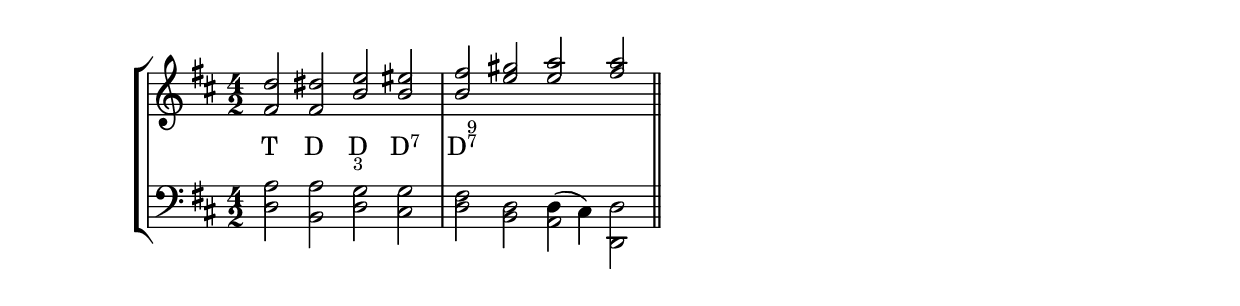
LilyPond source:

% a lilypond cadence for demonstrating the use of harmonyli
% (c) 2019 Frankfurt, Germany, Karsten Reincke
% This file is licensed under CC-BY-SA 4.0 international
% for details see https://creativecommons.org/licenses/by-sa/4.0/
\version "2.18.2"

\header { tagline = "" }
% harmonyli.ly :- a library for inserting Riemanm Function 
% Analysis Symbols into a musical score created by LilyPOnd
%
% Copyright (c) 2019 Karsten Reincke, Frankfurt
%
% This file is distributed either under the terms of the MIT license or under 
% the terms of the GPLv3 license. Feel free to choose the distribution method 
% you prefer by deleting the unsuitable licensing statement (Don't delete both): 
%
% (a) If you want to use it under the terms of the MIT license erase the 
%     following GPLv3 licensing statement:
% (b) If you want to use harmonyli.ly under the terms of the GPLv2 license
%      erase the following MIT license text
%
% GPLv3-Licensing Statement
% -------------------------

% This program is free software: you can redistribute it and/or modify
% it under the terms of the GNU General Public License as published by
% the Free Software Foundation, either version 3 of the License, or
% (at your option) any later version.

% This program is distributed in the hope that it will be useful,
% but WITHOUT ANY WARRANTY; without even the implied warranty of
% MERCHANTABILITY or FITNESS FOR A PARTICULAR PURPOSE.  See the
% GNU General Public License for more details.

% You should have received a copy of the GNU General Public License
% along with this program.  If not, see <https://www.gnu.org/licenses/>.

% MIT-License and Licensing Statement
% --------------------------------------
% Copyright 2019 Karsten Reincke, Frankfurt

% Permission is hereby granted, free of charge, to any person 
% obtaining a copy of this software and associated documentation 
% files (the "Software"), to deal in the Software without 
% restriction, including without limitation the rights to use, 
% copy, modify, merge, publish, distribute, sublicense, and/or sell 
% copies of the Software, and to permit persons to whom the 
% Software is furnished to do so, subject to the following conditions:

% The above copyright notice and this permission notice shall be 
% included in all copies or substantial portions of the Software.

% THE SOFTWARE IS PROVIDED "AS IS", WITHOUT WARRANTY OF ANY KIND, 
% EXPRESS OR IMPLIED, INCLUDING BUT NOT LIMITED TO THE WARRANTIES 
% OF MERCHANTABILITY, FITNESS FOR A PARTICULAR PURPOSE AND 
% NONINFRINGEMENT. IN NO EVENT SHALL THE AUTHORS OR COPYRIGHT 
% HOLDERS BE LIABLE FOR ANY CLAIM, DAMAGES OR OTHER LIABILITY, 
% WHETHER IN AN ACTION OF CONTRACT, TORT OR OTHERWISE, ARISING 
% FROM, OUT OF OR IN CONNECTION WITH THE SOFTWARE OR THE USE 
% OR OTHER DEALINGS IN THE SOFTWARE.
%
% Some Compliance Hints: 
% ----------------------
% (A) MIT Usage
% -------------
% (1) For using harmonyli.ly compliantly it is sufficient if the
% MIT license text is part of this file.
% (2) For modifying harmonyli.ly compliantly or for using part of
% it, it is sufficient if the MIT license text is included in 
% all copies or substantial portions
% (3) Under the terms of the MIT license you may use harmonyli.ly
% as part of your overarching work and you may distribute this
% overarching complex as whole under any license you want. But
% you may not erase the MIT license text in this file or in
% all derived files - just as the MIT license requires:
%
% The above copyright notice and this permission notice shall be 
% included in all copies or substantial portions of the Software.
%
% (B) GPLv3 Usage
% ---------------
% If you prefer to distribute harmonyli.ly under the terms of the
% GPLv3, then you have to fulfill all requirements of the GPLv3,
% especially those of §4 and §5 (strong copyleft effect and so on)
% and those of §6 (Conveying Non-Source Forms)
%
%%%%%%%%%%%%%%%%%%%%%%%%%%%%%%%%%%%%%%%%%%%%%%%%%%%%%%%%%%%%%%%%%%%%

% Reference to groundwork
% -----------------------
% harmonyli.ly heavily uses ideas and code of Klaus Blum's groundwork which has 
% been published in the 'Lilypond Snippet Repository':
% -> http://lsr.di.unimi.it/LSR/Item?id=967
%
% In a mail from Nov. the 4th 2019 Klaus Blum explicitly approved that he 
% a) distributes his code under the terms of the (American) public domain 
% b) agrees to use his file as groundwork for harmonyli.ly
% c) to distribute the result under the terms of of a dual-license: the user 
%    shall be enabled to choose whether he wants to use it under the terms
%   of the GPLv3 or the MIT
%
% Just as Klaus Blum's groundwork, also harmonyli.ly uses some explanations of 
% Neil Puttock by which he described the use text span engraver.
% -> http://www.mail-archive.com/lilypond-user%40gnu.org/msg60732.html
%%%%%%%%%%%%%%%%%%%%%%%%%%%%%%%%%%%%%%%%%%%%%%%%%%%%%%%%%%%%%%%%%%%%

\version "2.18.2"

%%%%%%%%%%%%%%%%%%%%%%%%%%%%%%%%%%%%%%%%%%%%%%%%%%%%%%%%%%%%%%%%%%%%%%
% Definition using the EBNF to formally describe the structure of a
% Riemann Functional Symbol ( = part of the functional harmony theory)
% 
% RFS ::= {x},(cRS|RS),{DV} { BN }, { SN }, {AN, {AN, {AN, {AN, {AN}}}}}, {FS}
%
% cRS ::= RS,DV /* not separated by a blank */
%
%  RS ::= 'T' | 't' | 'S' | 's' | 'SS' | 'D' | 'd' | 'DD' 
%
%  DV ::= 'p' | 'P' | 'g' | 'G' | 
%
%   x ::= 'x' /* cross thought the RS */ 
%
%  BN ::= '1', ... ,'7'
%  SN ::= AN
%  AN ::= '1', ... ,'12'
%
% Note: this is a syntactical definition. There is a semantical restriction
% which cannot easily be expressed by a context free grammar. The condition
% is 'AN1 < AN2 < AN3 < AN4 < AN5'. Therefore we only use the symbol AN
%
% Note: This definition also allows to express some a bit esoteric analyze 
% results like (Double Dominant or Double Sub dominant or Tonika,... relative
% counter relative) without no root tone / note. It depends on the context
% (and the viewpoint of the analyzer), which of them are semantically adequate.  
%%%%%%%%%%%%%%%%%%%%%%%%%%%%%%%%%%%%%%%%%%%%%%%%%%%%%%%%%%%%%%%%%%%%%%%%%%%

%%%%%%%%%%%%%%%%%%%%%%%%%%%%%%%%%%%%%%%%%%%%%%%%%%%%%%%%%%%%%%%%%%%%%%%%%%%
% Some implementation details:
% We refer to the parts of a RFS by the following identifiers:
%
%                              5 added note number = e | e5
%                              4 added note number = d | d4
%                              3 added note number = c | c3
% Sopran-Note-Number = S | SN  2 added note number = b | b2
% Riemann-Symbol = RS          1 added note number = a | a1  fillstring = fs | FS
% Bass-Note-Number = B | BN
% 
%
% This harmonyli.ly offers 3 interfaces:
%
% A) The basic method of harmonyli.ly is 'rfs' (riemann functional symbol). It 
% expects all elements of an RFS at a specific position and none of them may be 
% forgotten. If any of elements shall not be used, then the respective argument 
% must contain a "".
%
% Advantage: The analyzer gets the complete freedom to create his own version.
% Disadvantage: He must respect all details for not getting surprising results
% 
% B) The core method of harmonyli.ly is the method 'RFS'. It takes the naked 
% Riemann Symbol (like T, Tp, S, D, ...) and a list of pairs using the values of 
% BNoteKey, SNoteKey, ... as keys and as value any string / markup the user 
% wants to insert into the Riemann Function Symbol
%
% On this level, there exist 4 variants:
%   a) the method RFS - as described above
%   b) the method dRFS :- doubling the root RS symbol
%   c) the method xRFS :- crossing out the root RS symbol
%   d) the method xdRFS :- crossing out the doubled root RS symbol 
%
% Advantage: The analyzer may ignore the key value pairs he do not need.
% Disadvantage: He must know / respect the syntax of an association list
%
% C) Finally harmonyli.ly offers some often used instantiations of RFS
% as prepared functions
%
% Advantage: It is simple to insert such fixed RFS.
% Disadvantage: Not all RFS are delivered as fixed RFS
%%%%%%%%%%%%%%%%%%%%%%%%%%%%%%%%%%%%%%%%%%%%%%%%%%%%%%%%%%%%%%%%%%%%%%%%%%%%




%%%%%%%%%%%%%%%%%%%%%%%%%%%%%%%%%%%%%%%%%%%%%%%%%%%%%%%%%%%%%%%%%%%%%%%%%%
%
% About some special features
%
% (1) intermediary dominant and intermediary sections
% -----------------------------------------------
% Sometimes, the musicologist wants to express that in an intermediary section
% all chords function with respect to an intermediary harmonical focus instead
% being described with respect to the basic tone. 
% 
% The most simple example for such an intermediary section is the 'intermediary 
% dominant' (in German: 'Zwischendominante): It is not the dominant of the (
% keynote) tonic, but the dominant of the following chord.

% Moreover, sometimes the chord to which an intermediary section is refered
% does not close the section but is replaced by a functional equivalent. A
% famous example is the 'deceptive cadence' as closure of such an intermediary
% section.

% Hence, sometimes the musicologist does not only want to express that he reads
% a succession of chords as an intermediary section, he also want to explicitly
% name the assumed harmonical focus.

% For that purpose harmonyli.ly offers rows of intermediary chords:
%
% IntermediarySection ::- 'initIntermediaryAccords' RFS+ closingRFS
%                 RFS ::- /* see above */
%          closingRFS ::- RFS with special parameter 'Context'
%
%
% (2) ZoomAnalyses
% ----------------
%
% In theoretical harmonical analyses often each analysis symbol refers to one 
% chord. In practical harmoncal analyses the analysis symbols refer to rows of 
% tones which are treated as passing notes.

% But sometimes, the musicologist does not want to ignore some shorter notes.
% Instead of this, he wants to increase the granularity of his symbols by
% integrating such 'detail notes' into his symbol. He wants to zoom into the
% the score.
%
% The most known example is the suspended chord as for example
%   6>5
%   4>3
%  D 
%
% For enabling musicologists to express such details, harmonyli.ly offers
% ZoomAreas. ZoomAreas use one pure Riemann Symbol for all chords, and the
% differences of the cords are described by numbers referring to the base tone
% of the chord
%
% ZoomArea ::- 
%     'initZoomArea' 
%     'setZoomRoot' 
%     'openZoomArea'
%     'setZoomSuccessor'+
%     'closeZoomArea'
%%%%%%%%%%%%%%%%%%%%%%%%%%%%%%%%%%%%%%%%%%%%%%%%%%%%%%%%%%%%%%%%%%%%%%%%%%%%%
% ---------------------------------------------------------------------
% Harmonyli Interface No 1: The basic method for inserting all manually
% ---------------------------------------------------------------------

#(define-markup-command (rsf layout props FunctionLetter SopranoNote BassNote OptA OptB OptC OptD OptE FillStr)
   (markup? markup? markup? markup? markup? markup? markup? markup? markup?)
   (interpret-markup layout props
     #{
       \markup{
         \concat {
           \override #'(baseline-skip . 1.4)
           \center-column {
             \override #`(direction . ,UP)
             \override #'(baseline-skip . 2.0)
             \dir-column {
               \halign #CENTER
               $FunctionLetter
               \tiny
               \halign #CENTER
               $SopranoNote
             }
             \tiny
             $BassNote
           }
           \tiny
           \override #`(direction . ,UP)
           \override #'(baseline-skip . 0.8)
           \dir-column {
             " "
             {
               \override #`(direction . ,UP)
               \override #'(baseline-skip . 1.3)
               \dir-column { $OptA  $OptB $OptC $OptD $OptE }
             }
           }
           $FillStr
         }
       }
     #}))

  
% ------------------------------------------------------------------------------
% Harmonyli Interface No 2: The core method for inserting only the needed values
% ------------------------------------------------------------------------------

#(define BNoteKey "B")
#(define SNoteKey "S")
#(define aNoteKey "a")
#(define bNoteKey "b")
#(define cNoteKey "c")
#(define dNoteKey "d")
#(define eNoteKey "e")
#(define fsKey "f")

#(define BNoteDValue "")
#(define SNoteDValue "")
#(define aNoteDValue "")
#(define bNoteDValue "")
#(define cNoteDValue "")
#(define dNoteDValue "")
#(define eNoteDValue "")
#(define fsDValue "")

% evaluating the arguments:
% gets the associatedList and the key of the wanted RFS element
% if any pair in the list contains the key, it returns the value
% defined in the pair, otherwise it returns the default value
#(define (assign keyValue assocList defaultValue)
  (string? list?)
  (let* ((localPair (assoc keyValue assocList)))
    (if localPair (cdr localPair) defaultValue)
  )
)
% INTERFACE 2.A --------------------------------
% returns the Riemann Function Symbol as markup
#(define-markup-command (RSF layout props RS AL)
  (markup? list?)
  (let*
    ( (lBN (assign BNoteKey AL BNoteDValue))
      (lSN (assign SNoteKey AL SNoteDValue))
      (laN (assign aNoteKey AL aNoteDValue))
      (lbN (assign bNoteKey AL bNoteDValue))
      (lcN (assign cNoteKey AL cNoteDValue))
      (ldN (assign dNoteKey AL dNoteDValue))
      (leN (assign eNoteKey AL eNoteDValue))
      (lFS (assign fsKey AL fsDValue))
    )

    (interpret-markup layout props
      #{
        \markup \rsf #RS #lSN #lBN  #laN #lbN #lcN #ldN #leN #lFS
      #}
    )
   )
 )
% INTERFACE 2.B --------------------------------
% returns the Riemann Function Symbol with a crossed out root element as markup
#(define-markup-command (xRSF layout props RS AL)
  (markup? list?)
  (let*
    ( (lBN (assign BNoteKey AL BNoteDValue))
      (lSN (assign SNoteKey AL SNoteDValue))
      (laN (assign aNoteKey AL aNoteDValue))
      (lbN (assign bNoteKey AL bNoteDValue))
      (lcN (assign cNoteKey AL cNoteDValue))
      (ldN (assign dNoteKey AL dNoteDValue))
      (leN (assign eNoteKey AL eNoteDValue))
      (lFS (assign fsKey AL fsDValue))
    )

    (interpret-markup layout props
      #{
        \markup \rsf \crossout #RS #lSN #lBN  #laN #lbN #lcN #ldN #leN #lFS
      #}
    )
   )
 )
% INTERFACE 2.C --------------------------------  
% returns the Riemann Function Symbol with a doubled root element as markup
#(define-markup-command (dRSF layout props RS AL)
  (markup? list?)
  (let*
    ( (lBN (assign BNoteKey AL BNoteDValue))
      (lSN (assign SNoteKey AL SNoteDValue))
      (laN (assign aNoteKey AL aNoteDValue))
      (lbN (assign bNoteKey AL bNoteDValue))
      (lcN (assign cNoteKey AL cNoteDValue))
      (ldN (assign dNoteKey AL dNoteDValue))
      (leN (assign eNoteKey AL eNoteDValue))
      (lFS (assign fsKey AL fsDValue))
    )

    (interpret-markup layout props
      #{
        \markup \rsf \double #RS #lSN #lBN  #laN #lbN #lcN #ldN #leN #lFS
      #}
    )
   )
 )
% INTERFACE 2.D --------------------------------
% returns the Riemann Function Symbol with a doubled root element as markup
#(define-markup-command (dRSF layout props RS AL)
  (markup? list?)
  (let*
    ( (lBN (assign BNoteKey AL BNoteDValue))
      (lSN (assign SNoteKey AL SNoteDValue))
      (laN (assign aNoteKey AL aNoteDValue))
      (lbN (assign bNoteKey AL bNoteDValue))
      (lcN (assign cNoteKey AL cNoteDValue))
      (ldN (assign dNoteKey AL dNoteDValue))
      (leN (assign eNoteKey AL eNoteDValue))
      (lFS (assign fsKey AL fsDValue))
    )

    (interpret-markup layout props
      #{
        \markup \rsf \double \crossout #RS #lSN #lBN  #laN #lbN #lcN #ldN #leN #lFS
      #}
    )
   )
 )


% INTERFACE 2.E --------------------------------
% returns the Riemann Function Symbol as markup
#(define-markup-command (iRSF layout props RS AL)
  (markup? list?)
  (let*
    ( (lBN (assign BNoteKey AL BNoteDValue))
      (lSN (assign SNoteKey AL SNoteDValue))
      (laN (assign aNoteKey AL aNoteDValue))
      (lbN (assign bNoteKey AL bNoteDValue))
      (lcN (assign cNoteKey AL cNoteDValue))
      (ldN (assign dNoteKey AL dNoteDValue))
      (leN (assign eNoteKey AL eNoteDValue))
      (lFS (assign fsKey AL fsDValue))
    )

    (interpret-markup layout props
      #{
         \markup \rsf #RS #lSN #lBN  #laN #lbN #lcN #ldN #leN #lFS
      #}
    )
   )
 )

% ----------------------------------------------------------------------------------
% Harmonyli Interface No 3: Some often used RFS defined as instantiation of method 2
% ----------------------------------------------------------------------------------

#(define-markup-command (RS layout props rs)
  (markup?)
  (interpret-markup layout props
    #{ \markup \RSF #rs #'() #}
   )
 )


#(define-markup-command (RSthird layout props rs)
  (markup?)
  (interpret-markup layout props
    #{ \markup \RSF #rs #'(("B"."3") ) #}
   )
 ) 
 

#(define-markup-command (Dsept layout props)
  ()
  (interpret-markup layout props
    #{ \markup \RSF "D" #'(("a"."7") ) #}
   )
 )

#(define-markup-command (Dseptnone layout props)
  ()
  (interpret-markup layout props
    #{ \markup \RSF "D" #'(("a"."7")("b"."9")) #}
   )
 )
% ---------------------------------------------------------------
%               Extender lines
% The text parameter "fText" will be placed at the left end of the extender.
% It will only consist of some spaces to move the left end a little forward.
% ---------------------------------------------------------------

fExtend =
#(define-music-function (parser location fText) (string?)
   #{
     \once \override TextSpanner #'direction = #DOWN
     \once \override TextSpanner #'style = #'line
     \once \override TextSpanner #'outside-staff-priority = ##f
     \once \override TextSpanner #'padding = #-0.6 % sets the distance of the line from the lyrics
     \once \override TextSpanner #'bound-details =
     #`((left . ((Y . 0)
                 (padding . 0)
                 (attach-dir . ,LEFT)))
        (left-broken . ((end-on-note . #t)))
        (right . ((Y . 0)
                  (padding . 0)
                  (attach-dir . ,RIGHT))))
     \once \override TextSpanner.bound-details.left.text = $fText
   #})

% ---------------------------------------------------------------
% ----- cross out the letter for "shortened dominants" (where base is omitted):
% ---------------------------------------------------------------

#(define-markup-command (crossout layout props letter)
   (markup?)
   (interpret-markup layout props
     #{
       \markup{
         \concat {
           \override #'(baseline-skip . 0.4)
           \left-column {
             $letter
             \with-dimensions #'(-0.0 . 0.0) #'(0 . 0)
             \translate-scaled #'(-0.3 . 0.3)
             \with-dimensions #'(-0.0 . 0.0) #'(0 . 0)
             \draw-line #'(2.3 . 1.8)
           }
         }
       }
     #}))

% ---------------------------------------------------------------
% ----- double-printed letters for double dominant or double subdominant:
% ---------------------------------------------------------------

#(define-markup-command (double layout props letter)
   (markup?)
   (interpret-markup layout props
     #{
       \markup{
         \concat {
           \override #'(baseline-skip . 0.4)
           \left-column {
             $letter
             \with-dimensions #'(-0.4 . 0.6) #'(0 . 0)
             $letter
           }
         }
       }
     #}))

% ---------------------------------------------------------------
% opening round bracket before a chord:
% ---------------------------------------------------------------

openbracket = { \set stanza = \markup {\normal-text \magnify #1.1 " ("} }




  
\score {
  \new StaffGroup {
    \time 4/2
    <<
      \new Staff {
        \relative d' {
          \clef "treble"
          \key d \major  
          \stemUp
         < fis  d'>2    
          < fis  dis'>2   
          < b  e>2        
          < b  eis>2        
          | 
          < b fis'>2  
          < e gis >2  
          < e a >2    
          < a fis>2      
          \bar "||"
        }
        \addlyrics {
          \markup \RSF "T" #'(("f" . ""))
          \markup \RS "D" 
          \markup \RSthird "D" 
          \markup \Dsept 
          \markup \Dseptnone
        }   
        
      }
      \new Staff {
        \relative d { 
          \clef "bass"
          \key d \major  
          \stemDown
          < d a'>2                              
          < b a'>2                   
          < d g>2                
          < cis g'>2                                    
          |
          < d fis>2                      
          < b d>2                  
          <<
            { a2        }
            { d4( cis4) }
          >> 
          < d, d'>2       
          \bar "||"
        }   
      }
    >>
  }
  \layout { }
  \midi {}
}

